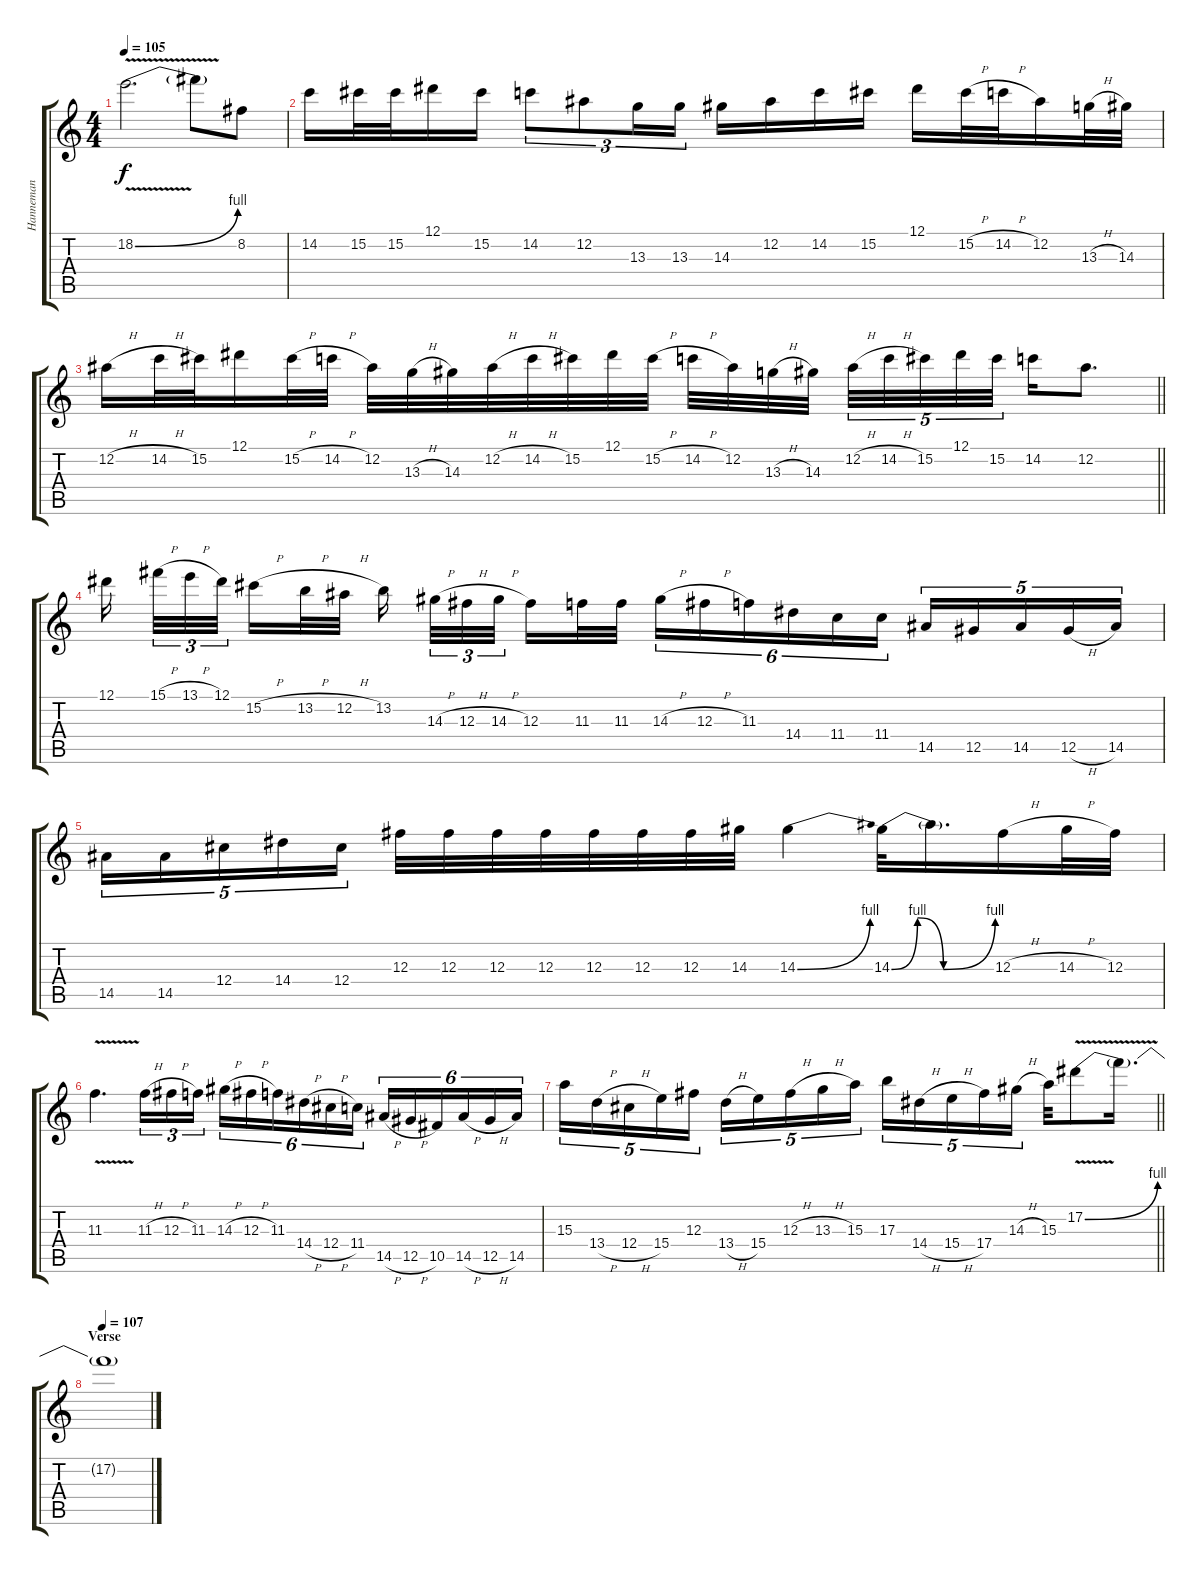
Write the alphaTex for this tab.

\track ("Hanneman" "Hanneman") {instrument distortionguitar}
\staff {score tabs}
\tuning (Eb4 Bb3 Gb3 Db3 Ab2 Eb2) {hide}
\ts (4 4)
\tempo 105
\clef g2
\ks c
18.2{be (bend 0 0 60 4) v}.2{d dy f} 18.2{t}.8 8.2.8 |
14.2.16 15.2.32 15.2.32 12.1.16 15.2.16 14.2.8{tu (3 2)} 12.2.8{tu (3 2)} 13.3.16{tu (3 2)} 13.3.16{tu (3 2)} 14.3.16 12.2.16 14.2.16 15.2.16 12.1.16 15.2{h}.32 14.2{h}.32 12.2.16 13.3{h}.32 14.3.32 |
\barLineRight lightlight
12.2{h}.16 14.2{h}.32 15.2.32 12.1.16 15.2{h}.32 14.2{h}.32 12.2.32 13.3{h}.32 14.3.32 12.2{h}.32 14.2{h}.32 15.2.32 12.1.32 15.2{h}.32 14.2{h}.32 12.2.32 13.3{h}.32 14.3.32 12.2{h}.32{tu (5 4)} 14.2{h}.32{tu (5 4)} 15.2.32{tu (5 4)} 12.1.32{tu (5 4)} 15.2.32{tu (5 4)} 14.2.16 12.2.8{d} |
12.1.16 15.1{h}.32{tu (3 2)} 13.1{h}.32{tu (3 2)} 12.1.32{tu (3 2)} 15.2{h}.16 13.2{h}.32 12.2{h}.32 13.2.16 14.3{h}.32{tu (3 2)} 12.3{h}.32{tu (3 2)} 14.3{h}.32{tu (3 2)} 12.3.16 11.3.32 11.3.32 14.3{h}.16{tu (6 4)} 12.3{h}.16{tu (6 4)} 11.3.16{tu (6 4)} 14.4.16{tu (6 4)} 11.4.16{tu (6 4)} 11.4.16{tu (6 4)} 14.5.16{tu (5 4)} 12.5.16{tu (5 4)} 14.5.16{tu (5 4)} 12.5{h}.16{tu (5 4)} 14.5.16{tu (5 4)} |
14.5.16{tu (5 4)} 14.5.16{tu (5 4)} 12.4.16{tu (5 4)} 14.4.16{tu (5 4)} 12.4.16{tu (5 4)} 12.3.32 12.3.32 12.3.32 12.3.32 12.3.32 12.3.32 12.3.32 14.3.32 14.3{be (bend 0 0 60 4)}.4 14.3{be (custom 0 0 15 4 30 0 60 4)}.32 14.3{t}.16{d} 12.3{h}.16 14.3{h}.32 12.3.32 |
11.3{v}.4{d} 11.3{h}.16{tu (3 2)} 12.3{h}.16{tu (3 2)} 11.3.16{tu (3 2)} 14.3{h}.16{tu (6 4)} 12.3{h}.16{tu (6 4)} 11.3.16{tu (6 4)} 14.4{h}.16{tu (6 4)} 12.4{h}.16{tu (6 4)} 11.4.16{tu (6 4)} 14.5{h}.16{tu (6 4)} 12.5{h}.16{tu (6 4)} 10.5.16{tu (6 4)} 14.5{h}.16{tu (6 4)} 12.5{h}.16{tu (6 4)} 14.5.16{tu (6 4)} |
\barLineRight lightlight
15.3.16{tu (5 4)} 13.4{h}.16{tu (5 4)} 12.4{h}.16{tu (5 4)} 15.4.16{tu (5 4)} 12.3.16{tu (5 4)} 13.4{h}.16{tu (5 4)} 15.4.16{tu (5 4)} 12.3{h}.16{tu (5 4)} 13.3{h}.16{tu (5 4)} 15.3.16{tu (5 4)} 17.3.16{tu (5 4)} 14.4{h}.16{tu (5 4)} 15.4{h}.16{tu (5 4)} 17.4.16{tu (5 4)} 14.3{h}.16{tu (5 4)} 15.3.32 17.2{be (bend 0 0 60 4) v}.8 17.2{t}.16{d} |
\section ("" "Verse")
\tempo 107
17.2{t}.1
